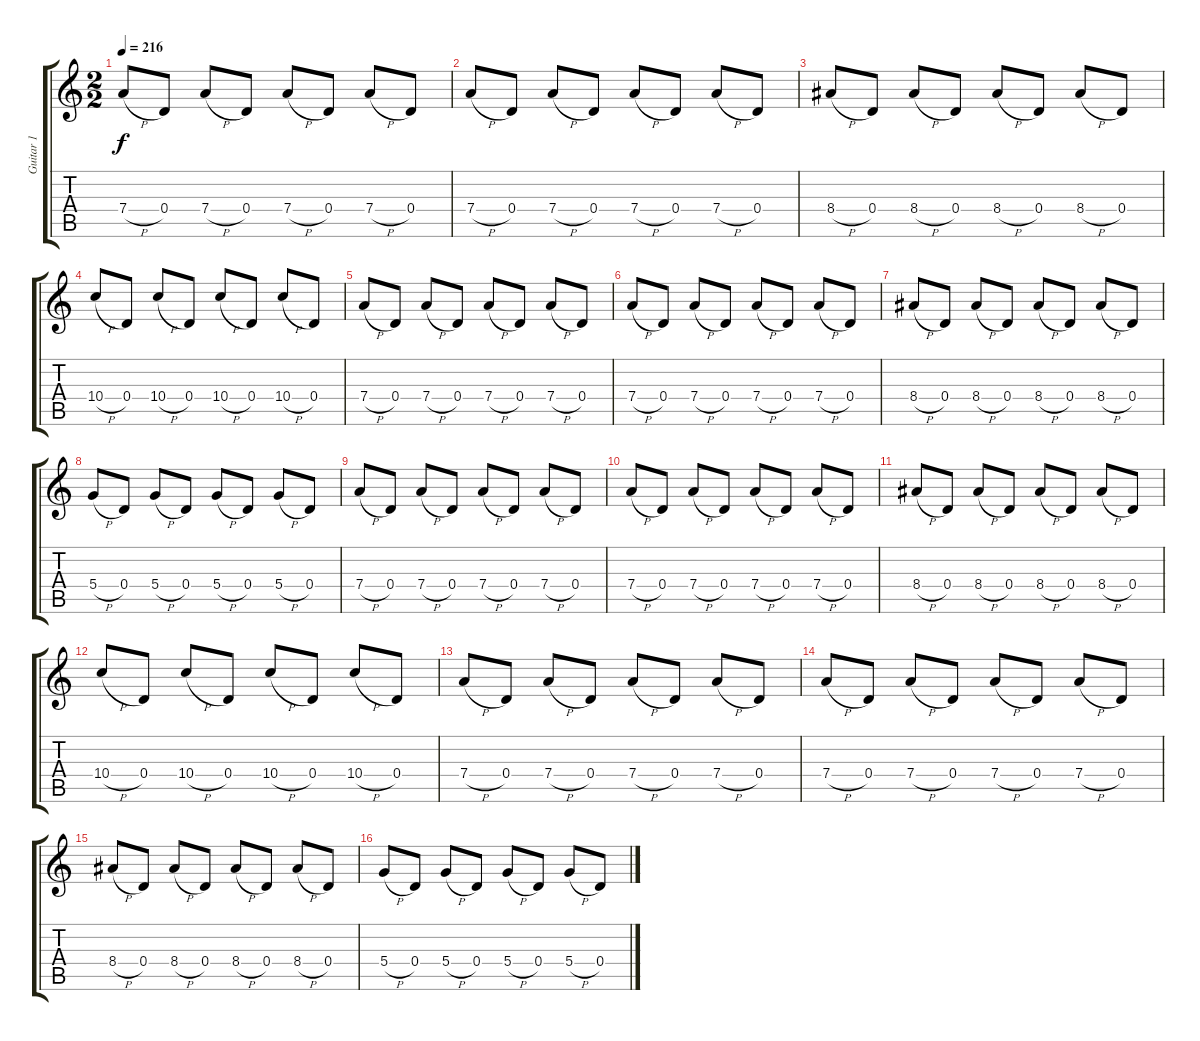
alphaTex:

\track ("Guitar 1" "Guitar 1") {instrument distortionguitar}
\staff {score tabs}
\tuning (E4 B3 G3 D3 A2 E2) {hide}
\ts (2 2)
\tempo 216
\clef g2
\ks c
7.4{h}.8{dy f} 0.4.8 7.4{h}.8 0.4.8 7.4{h}.8 0.4.8 7.4{h}.8 0.4.8 |
7.4{h}.8 0.4.8 7.4{h}.8 0.4.8 7.4{h}.8 0.4.8 7.4{h}.8 0.4.8 |
8.4{h}.8 0.4.8 8.4{h}.8 0.4.8 8.4{h}.8 0.4.8 8.4{h}.8 0.4.8 |
10.4{h}.8 0.4.8 10.4{h}.8 0.4.8 10.4{h}.8 0.4.8 10.4{h}.8 0.4.8 |
7.4{h}.8 0.4.8 7.4{h}.8 0.4.8 7.4{h}.8 0.4.8 7.4{h}.8 0.4.8 |
7.4{h}.8 0.4.8 7.4{h}.8 0.4.8 7.4{h}.8 0.4.8 7.4{h}.8 0.4.8 |
8.4{h}.8 0.4.8 8.4{h}.8 0.4.8 8.4{h}.8 0.4.8 8.4{h}.8 0.4.8 |
5.4{h}.8 0.4.8 5.4{h}.8 0.4.8 5.4{h}.8 0.4.8 5.4{h}.8 0.4.8 |
7.4{h}.8 0.4.8 7.4{h}.8 0.4.8 7.4{h}.8 0.4.8 7.4{h}.8 0.4.8 |
7.4{h}.8 0.4.8 7.4{h}.8 0.4.8 7.4{h}.8 0.4.8 7.4{h}.8 0.4.8 |
8.4{h}.8 0.4.8 8.4{h}.8 0.4.8 8.4{h}.8 0.4.8 8.4{h}.8 0.4.8 |
10.4{h}.8 0.4.8 10.4{h}.8 0.4.8 10.4{h}.8 0.4.8 10.4{h}.8 0.4.8 |
7.4{h}.8 0.4.8 7.4{h}.8 0.4.8 7.4{h}.8 0.4.8 7.4{h}.8 0.4.8 |
7.4{h}.8 0.4.8 7.4{h}.8 0.4.8 7.4{h}.8 0.4.8 7.4{h}.8 0.4.8 |
8.4{h}.8 0.4.8 8.4{h}.8 0.4.8 8.4{h}.8 0.4.8 8.4{h}.8 0.4.8 |
5.4{h}.8 0.4.8 5.4{h}.8 0.4.8 5.4{h}.8 0.4.8 5.4{h}.8 0.4.8
